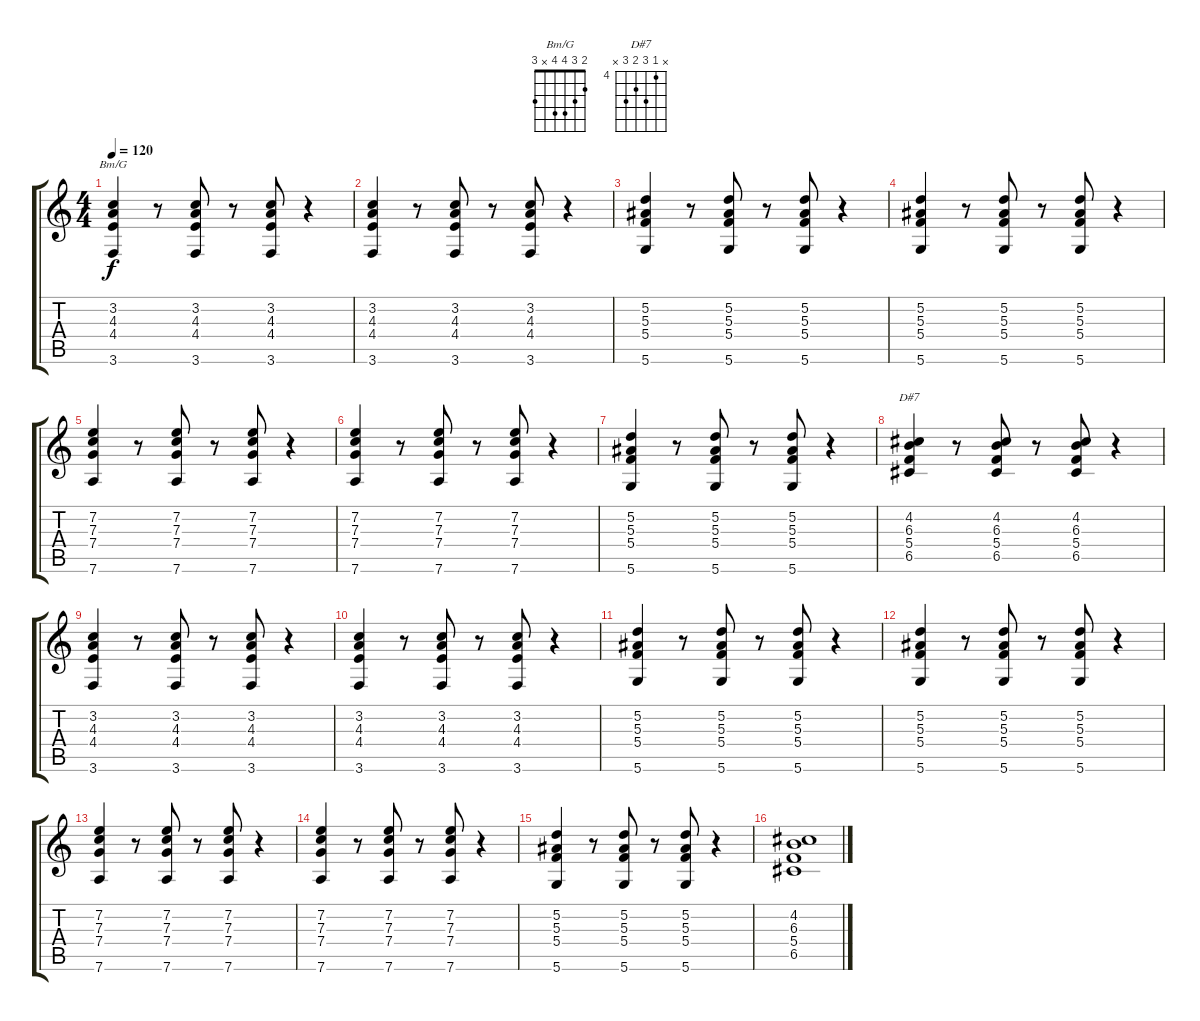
\track "" {instrument acousticguitarnylon}
\staff {score tabs}
\tuning (D4 A3 F3 C3 G2 D2) {hide}
\chord ("Bm/G" 2 3 4 4 x 3)
\chord ("D#7" x 4 6 5 6 x) {firstfret 4}
\ts (4 4)
\tempo 120
\clef g2
\ks c
(3.2 4.3 4.4 3.6).4{ch "Bm/G" dy f} r.8 (3.2 4.3 4.4 3.6).8 r.8 (3.2 4.3 4.4 3.6).8 r.4 |
(3.2 4.3 4.4 3.6).4 r.8 (3.2 4.3 4.4 3.6).8 r.8 (3.2 4.3 4.4 3.6).8 r.4 |
(5.2 5.3 5.4 5.6).4 r.8 (5.2 5.3 5.4 5.6).8 r.8 (5.2 5.3 5.4 5.6).8 r.4 |
(5.2 5.3 5.4 5.6).4 r.8 (5.2 5.3 5.4 5.6).8 r.8 (5.2 5.3 5.4 5.6).8 r.4 |
(7.2 7.3 7.4 7.6).4 r.8 (7.2 7.3 7.4 7.6).8 r.8 (7.2 7.3 7.4 7.6).8 r.4 |
(7.2 7.3 7.4 7.6).4 r.8 (7.2 7.3 7.4 7.6).8 r.8 (7.2 7.3 7.4 7.6).8 r.4 |
(5.2 5.3 5.4 5.6).4 r.8 (5.2 5.3 5.4 5.6).8 r.8 (5.2 5.3 5.4 5.6).8 r.4 |
(4.2 6.3 5.4 6.5).4{ch "D#7"} r.8 (4.2 6.3 5.4 6.5).8 r.8 (4.2 6.3 5.4 6.5).8 r.4 |
(3.2 4.3 4.4 3.6).4 r.8 (3.2 4.3 4.4 3.6).8 r.8 (3.2 4.3 4.4 3.6).8 r.4 |
(3.2 4.3 4.4 3.6).4 r.8 (3.2 4.3 4.4 3.6).8 r.8 (3.2 4.3 4.4 3.6).8 r.4 |
(5.2 5.3 5.4 5.6).4 r.8 (5.2 5.3 5.4 5.6).8 r.8 (5.2 5.3 5.4 5.6).8 r.4 |
(5.2 5.3 5.4 5.6).4 r.8 (5.2 5.3 5.4 5.6).8 r.8 (5.2 5.3 5.4 5.6).8 r.4 |
(7.2 7.3 7.4 7.6).4 r.8 (7.2 7.3 7.4 7.6).8 r.8 (7.2 7.3 7.4 7.6).8 r.4 |
(7.2 7.3 7.4 7.6).4 r.8 (7.2 7.3 7.4 7.6).8 r.8 (7.2 7.3 7.4 7.6).8 r.4 |
(5.2 5.3 5.4 5.6).4 r.8 (5.2 5.3 5.4 5.6).8 r.8 (5.2 5.3 5.4 5.6).8 r.4 |
(4.2 6.3 5.4 6.5).1
